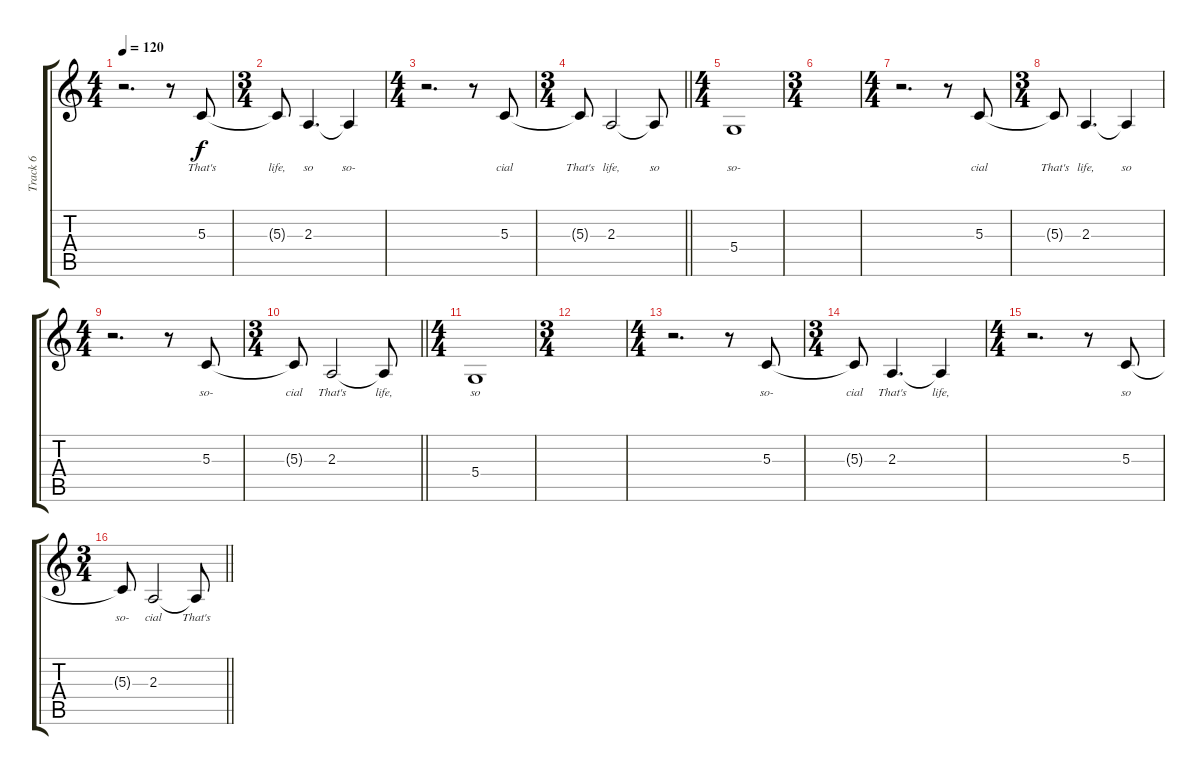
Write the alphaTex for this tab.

\track ("Track 6" "Track 6") {instrument clarinet}
\staff {score tabs}
\tuning (E4 B3 G3 D3 A2 E2) {hide}
\ts (4 4)
\tempo 120
\clef g2
\ks c
r.2{d dy f} r.8 5.3.8{lyrics (0 "That's") lyrics (1 "") lyrics (2 "") lyrics (3 "") lyrics (4 "")} |
\ts (3 4)
5.3{t}.8{lyrics (0 "life,") lyrics (1 "") lyrics (2 "") lyrics (3 "") lyrics (4 "")} 2.3.4{d lyrics (0 "so") lyrics (1 "") lyrics (2 "") lyrics (3 "") lyrics (4 "")} 2.3{t}.4{lyrics (0 "so-") lyrics (1 "") lyrics (2 "") lyrics (3 "") lyrics (4 "")} |
\ts (4 4)
r.2{d} r.8 5.3.8{lyrics (0 "cial") lyrics (1 "") lyrics (2 "") lyrics (3 "") lyrics (4 "")} |
\ts (3 4)
\barLineRight lightlight
5.3{t}.8{lyrics (0 "That's") lyrics (1 "") lyrics (2 "") lyrics (3 "") lyrics (4 "")} 2.3.2{lyrics (0 "life,") lyrics (1 "") lyrics (2 "") lyrics (3 "") lyrics (4 "")} 2.3{t}.8{lyrics (0 "so") lyrics (1 "") lyrics (2 "") lyrics (3 "") lyrics (4 "")} |
\ts (4 4)
5.4.1{lyrics (0 "so-") lyrics (1 "") lyrics (2 "") lyrics (3 "") lyrics (4 "")} |
\ts (3 4)
|
\ts (4 4)
r.2{d} r.8 5.3.8{lyrics (0 "cial") lyrics (1 "") lyrics (2 "") lyrics (3 "") lyrics (4 "")} |
\ts (3 4)
5.3{t}.8{lyrics (0 "That's") lyrics (1 "") lyrics (2 "") lyrics (3 "") lyrics (4 "")} 2.3.4{d lyrics (0 "life,") lyrics (1 "") lyrics (2 "") lyrics (3 "") lyrics (4 "")} 2.3{t}.4{lyrics (0 "so") lyrics (1 "") lyrics (2 "") lyrics (3 "") lyrics (4 "")} |
\ts (4 4)
r.2{d} r.8 5.3.8{lyrics (0 "so-") lyrics (1 "") lyrics (2 "") lyrics (3 "") lyrics (4 "")} |
\ts (3 4)
\barLineRight lightlight
5.3{t}.8{lyrics (0 "cial") lyrics (1 "") lyrics (2 "") lyrics (3 "") lyrics (4 "")} 2.3.2{lyrics (0 "That's") lyrics (1 "") lyrics (2 "") lyrics (3 "") lyrics (4 "")} 2.3{t}.8{lyrics (0 "life,") lyrics (1 "") lyrics (2 "") lyrics (3 "") lyrics (4 "")} |
\ts (4 4)
5.4.1{lyrics (0 "so") lyrics (1 "") lyrics (2 "") lyrics (3 "") lyrics (4 "")} |
\ts (3 4)
|
\ts (4 4)
r.2{d} r.8 5.3.8{lyrics (0 "so-") lyrics (1 "") lyrics (2 "") lyrics (3 "") lyrics (4 "")} |
\ts (3 4)
5.3{t}.8{lyrics (0 "cial") lyrics (1 "") lyrics (2 "") lyrics (3 "") lyrics (4 "")} 2.3.4{d lyrics (0 "That's") lyrics (1 "") lyrics (2 "") lyrics (3 "") lyrics (4 "")} 2.3{t}.4{lyrics (0 "life,") lyrics (1 "") lyrics (2 "") lyrics (3 "") lyrics (4 "")} |
\ts (4 4)
r.2{d} r.8 5.3.8{lyrics (0 "so") lyrics (1 "") lyrics (2 "") lyrics (3 "") lyrics (4 "")} |
\ts (3 4)
\barLineRight lightlight
5.3{t}.8{lyrics (0 "so-") lyrics (1 "") lyrics (2 "") lyrics (3 "") lyrics (4 "")} 2.3.2{lyrics (0 "cial") lyrics (1 "") lyrics (2 "") lyrics (3 "") lyrics (4 "")} 2.3{t}.8{lyrics (0 "That's") lyrics (1 "") lyrics (2 "") lyrics (3 "") lyrics (4 "")}
